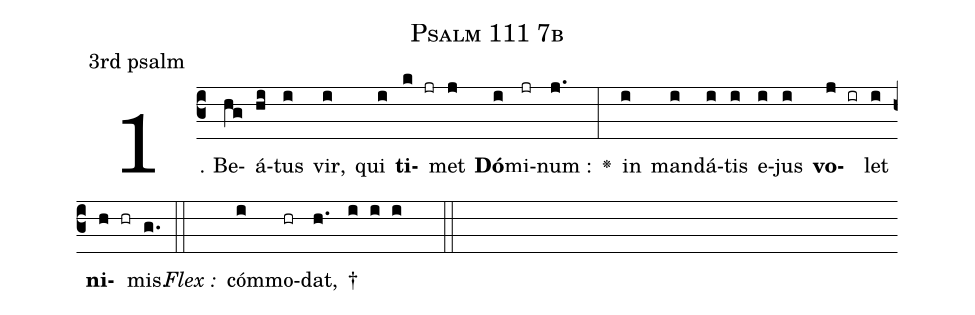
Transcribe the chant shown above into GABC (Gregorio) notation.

name: Psalm 111 7b;
office-part: 3rd psalm;
%%
(c3)1. B{e}(hg)á(hi)tus(i) vir,(i) qui(i) <b>ti</b>(k jr)met(j) <b>Dó</b>(i)mi(jr)num :(j.) <v>\greheightstar</v>(:) in(i) man(i)dá(i)tis(i) e(i)jus(i) <b>vo</b>(j ir)let(i) <b>ni</b>(h hr)mis.(g.) (::)
<i>Flex :</i>()  cóm(i)mo(hr)dat,(h.) †(i i i  ::)

%E(i) u(i) o(j) u(i) a(h) e.(g.) (::)
